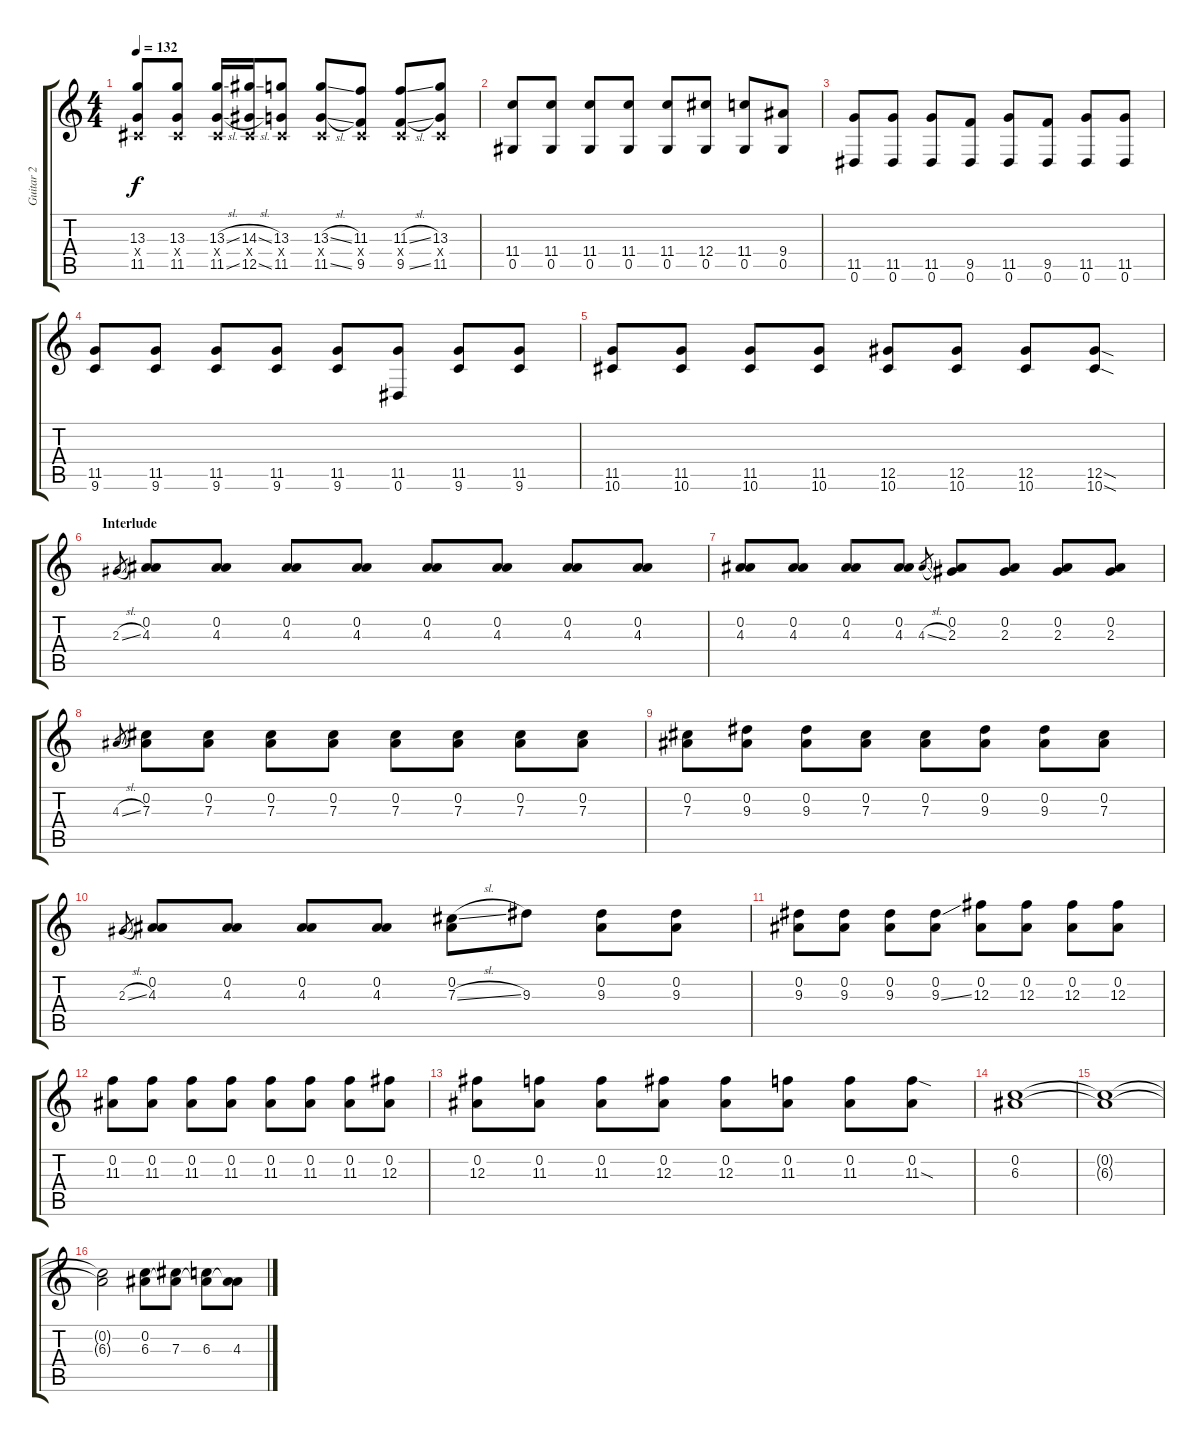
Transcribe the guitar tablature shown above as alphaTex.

\track ("Guitar 2" "Guitar 2") {instrument distortionguitar}
\staff {score tabs}
\tuning (Eb4 Bb3 Gb3 Db3 Ab2 Eb2) {hide}
\ts (4 4)
\tempo 132
\clef g2
\ks c
(13.3 0.4{x} 11.5).8{dy f} (13.3 0.4{x} 11.5).8 (13.3{sl} 0.4{x} 11.5{sl}).16 (14.3{sl} 0.4{x} 12.5{sl}).16 (13.3 0.4{x} 11.5).8 (13.3{sl} 0.4{x} 11.5{sl}).8 (11.3 0.4{x} 9.5).8 (11.3{sl} 0.4{x} 9.5{sl}).8 (13.3 0.4{x} 11.5).8 |
(11.4 0.5).8 (11.4 0.5).8 (11.4 0.5).8 (11.4 0.5).8 (11.4 0.5).8 (12.4 0.5).8 (11.4 0.5).8 (9.4 0.5).8 |
(11.5 0.6).8 (11.5 0.6).8 (11.5 0.6).8 (9.5 0.6).8 (11.5 0.6).8 (9.5 0.6).8 (11.5 0.6).8 (11.5 0.6).8 |
(11.5 9.6).8 (11.5 9.6).8 (11.5 9.6).8 (11.5 9.6).8 (11.5 9.6).8 (11.5 0.6).8 (11.5 9.6).8 (11.5 9.6).8 |
(11.5 10.6).8 (11.5 10.6).8 (11.5 10.6).8 (11.5 10.6).8 (12.5 10.6).8 (12.5 10.6).8 (12.5 10.6).8 (12.5{sod} 10.6{sod}).8 |
\section ("" "Interlude")
2.3{sl}.8{gr} (0.2 4.3).8 (0.2 4.3).8 (0.2 4.3).8 (0.2 4.3).8 (0.2 4.3).8 (0.2 4.3).8 (0.2 4.3).8 (0.2 4.3).8 |
(0.2 4.3).8 (0.2 4.3).8 (0.2 4.3).8 (0.2 4.3).8 4.3{sl}.8{gr} (0.2 2.3).8 (0.2 2.3).8 (0.2 2.3).8 (0.2 2.3).8 |
4.3{sl}.8{gr} (0.2 7.3).8 (0.2 7.3).8 (0.2 7.3).8 (0.2 7.3).8 (0.2 7.3).8 (0.2 7.3).8 (0.2 7.3).8 (0.2 7.3).8 |
(0.2 7.3).8 (0.2 9.3).8 (0.2 9.3).8 (0.2 7.3).8 (0.2 7.3).8 (0.2 9.3).8 (0.2 9.3).8 (0.2 7.3).8 |
2.3{sl}.8{gr} (0.2 4.3).8 (0.2 4.3).8 (0.2 4.3).8 (0.2 4.3).8 (0.2 7.3{sl}).8 9.3.8 (0.2 9.3).8 (0.2 9.3).8 |
(0.2 9.3).8 (0.2 9.3).8 (0.2 9.3).8 (0.2 9.3{ss}).8 (0.2 12.3).8 (0.2 12.3).8 (0.2 12.3).8 (0.2 12.3).8 |
(0.2 11.3).8 (0.2 11.3).8 (0.2 11.3).8 (0.2 11.3).8 (0.2 11.3).8 (0.2 11.3).8 (0.2 11.3).8 (0.2 12.3).8 |
(0.2 12.3).8 (0.2 11.3).8 (0.2 11.3).8 (0.2 12.3).8 (0.2 12.3).8 (0.2 11.3).8 (0.2 11.3).8 (0.2 11.3{sod}).8 |
(0.2 6.3).1 |
(0.2{t} 6.3{t}).1 |
(0.2{t} 6.3{t}).2 (0.2 6.3).8 (0.2{t} 7.3).8 (0.2{t} 6.3).8 (0.2{t} 4.3).8
